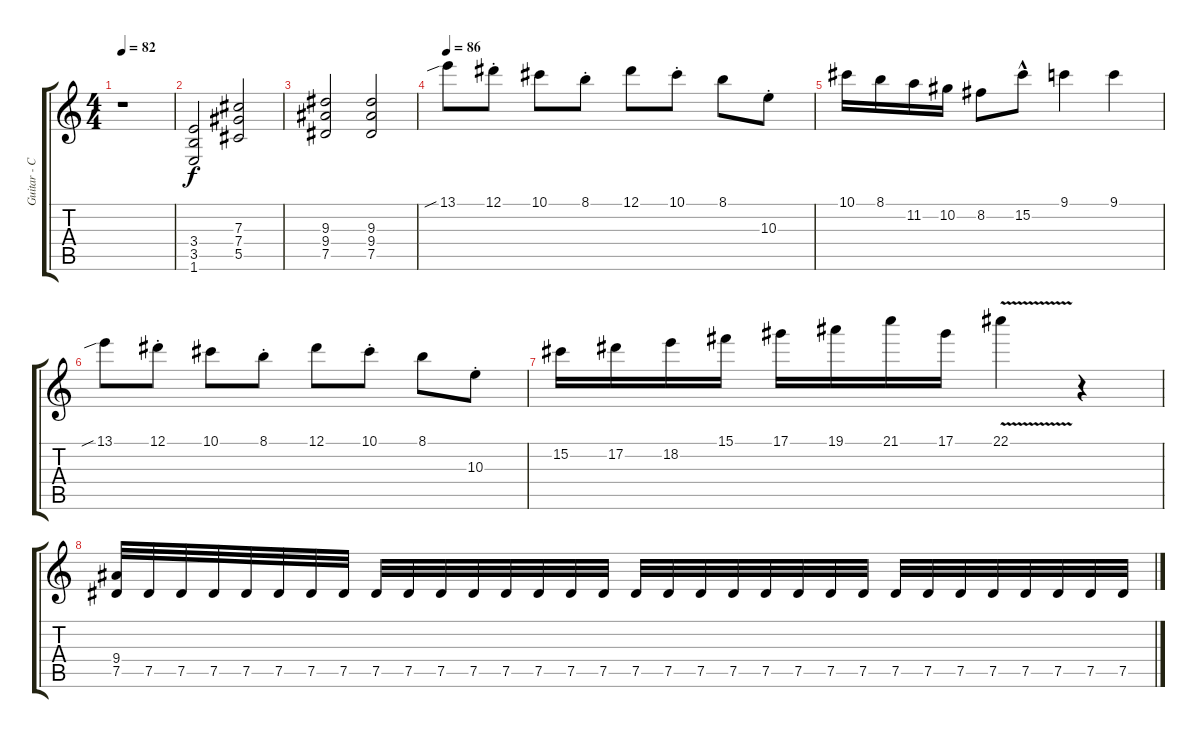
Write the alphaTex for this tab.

\track ("Guitar - Chris Bay" "Guitar - C") {instrument overdrivenguitar}
\staff {score tabs}
\tuning (Eb4 Bb3 Gb3 Db3 Ab2 Eb2) {hide}
\ts (4 4)
\tempo 82
\clef g2
\ks c
r.1{dy f} |
(3.4 3.5 1.6).2 (7.3 7.4 5.5).2 |
(9.3 9.4 7.5).2 (9.3 9.4 7.5).2 |
\tempo 86
13.1{sib}.8 12.1{st}.8 10.1.8 8.1{st}.8 12.1.8 10.1{st}.8 8.1.8 10.3{st}.8 |
10.1.16 8.1.16 11.2.16 10.2.16 8.2.8 15.2{hac}.8 9.1.4 9.1.4 |
13.1{sib}.8 12.1{st}.8 10.1.8 8.1{st}.8 12.1.8 10.1{st}.8 8.1.8 10.3{st}.8 |
15.2.16 17.2.16 18.2.16 15.1.16 17.1.16 19.1.16 21.1.16 17.1.16 22.1{v}.4 r.4 |
(9.4 7.5).32 7.5.32 7.5.32 7.5.32 7.5.32 7.5.32 7.5.32 7.5.32 7.5.32 7.5.32 7.5.32 7.5.32 7.5.32 7.5.32 7.5.32 7.5.32 7.5.32 7.5.32 7.5.32 7.5.32 7.5.32 7.5.32 7.5.32 7.5.32 7.5.32 7.5.32 7.5.32 7.5.32 7.5.32 7.5.32 7.5.32 7.5.32
